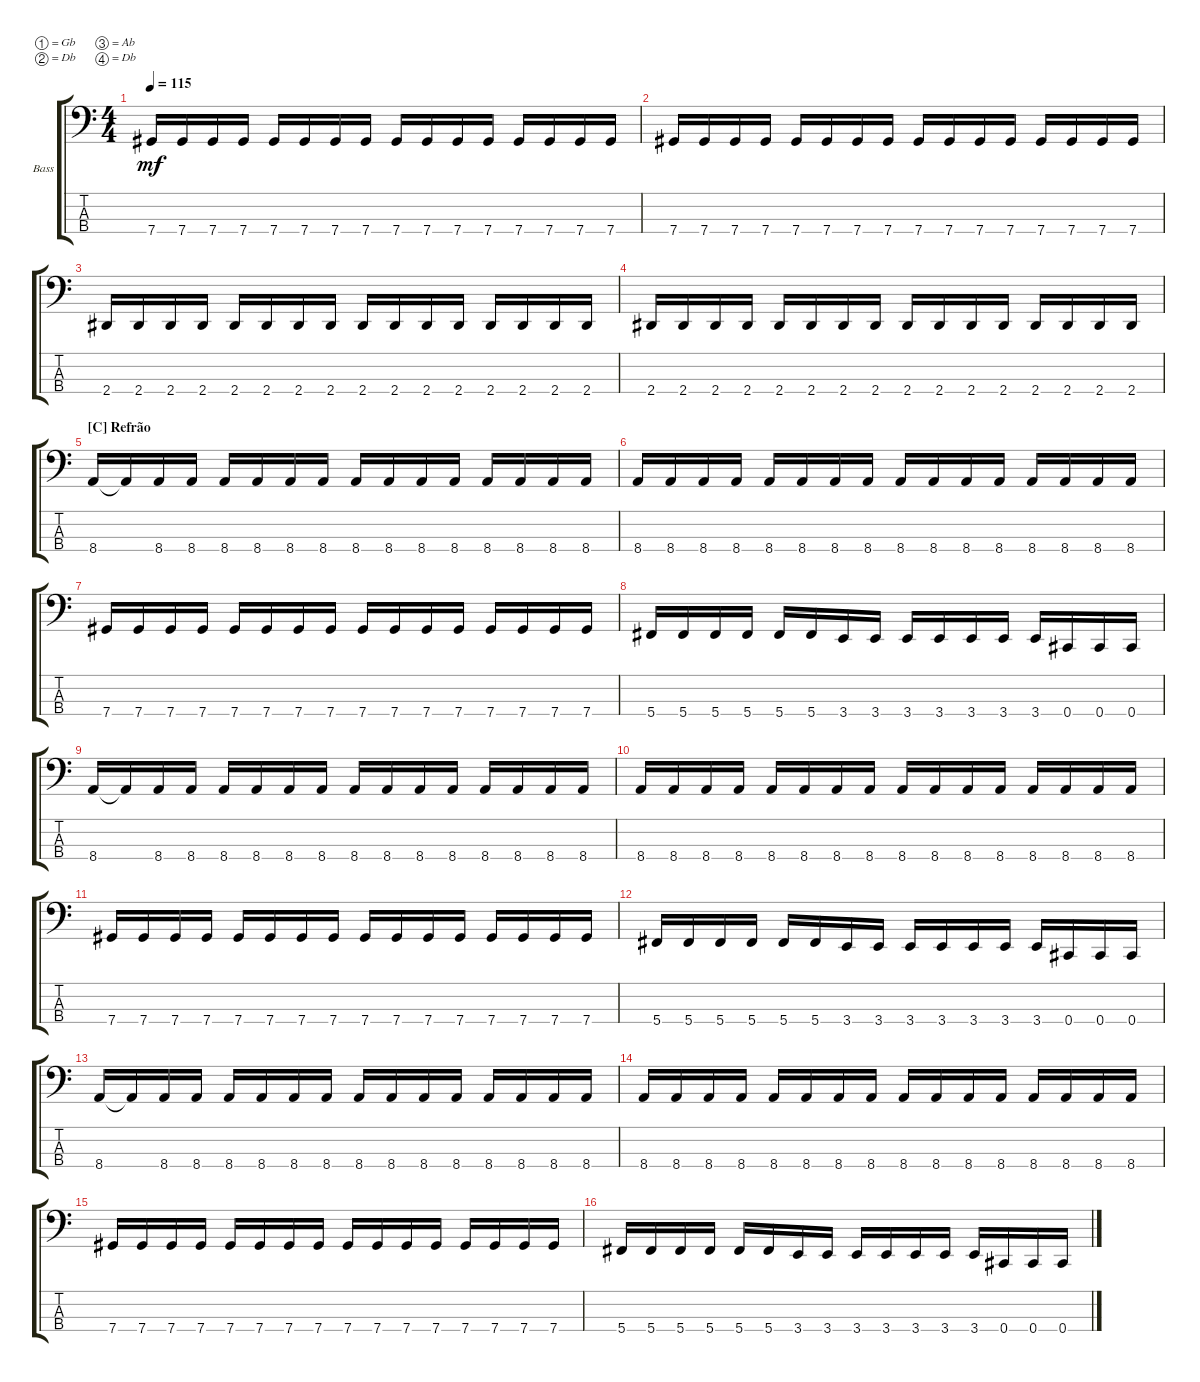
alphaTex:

\defaultSystemsLayout 4
\bracketExtendMode groupsimilarinstruments
\firstSystemTrackNameOrientation horizontal
\otherSystemsTrackNameOrientation horizontal
\track ("Bass" "Bass") {multiBarRest instrument electricbassfinger}
\staff {score tabs}
\tuning (Gb2 Db2 Ab1 Db1)
\ts (4 4)
\tempo 115
\clef f4
\ks c
7.4.16{dy mf} 7.4.16 7.4.16 7.4.16 7.4.16 7.4.16 7.4.16 7.4.16 7.4.16 7.4.16 7.4.16 7.4.16 7.4.16 7.4.16 7.4.16 7.4.16 |
7.4.16 7.4.16 7.4.16 7.4.16 7.4.16 7.4.16 7.4.16 7.4.16 7.4.16 7.4.16 7.4.16 7.4.16 7.4.16 7.4.16 7.4.16 7.4.16 |
2.4.16 2.4.16 2.4.16 2.4.16 2.4.16 2.4.16 2.4.16 2.4.16 2.4.16 2.4.16 2.4.16 2.4.16 2.4.16 2.4.16 2.4.16 2.4.16 |
2.4.16 2.4.16 2.4.16 2.4.16 2.4.16 2.4.16 2.4.16 2.4.16 2.4.16 2.4.16 2.4.16 2.4.16 2.4.16 2.4.16 2.4.16 2.4.16 |
\section ("C" "Refrão")
8.4.16 8.4{t}.16 8.4.16 8.4.16 8.4.16 8.4.16 8.4.16 8.4.16 8.4.16 8.4.16 8.4.16 8.4.16 8.4.16 8.4.16 8.4.16 8.4.16 |
8.4.16 8.4.16 8.4.16 8.4.16 8.4.16 8.4.16 8.4.16 8.4.16 8.4.16 8.4.16 8.4.16 8.4.16 8.4.16 8.4.16 8.4.16 8.4.16 |
7.4.16 7.4.16 7.4.16 7.4.16 7.4.16 7.4.16 7.4.16 7.4.16 7.4.16 7.4.16 7.4.16 7.4.16 7.4.16 7.4.16 7.4.16 7.4.16 |
5.4.16 5.4.16 5.4.16 5.4.16 5.4.16 5.4.16 3.4.16 3.4.16 3.4.16 3.4.16 3.4.16 3.4.16 3.4.16 0.4.16 0.4.16 0.4.16 |
8.4.16 8.4{t}.16 8.4.16 8.4.16 8.4.16 8.4.16 8.4.16 8.4.16 8.4.16 8.4.16 8.4.16 8.4.16 8.4.16 8.4.16 8.4.16 8.4.16 |
8.4.16 8.4.16 8.4.16 8.4.16 8.4.16 8.4.16 8.4.16 8.4.16 8.4.16 8.4.16 8.4.16 8.4.16 8.4.16 8.4.16 8.4.16 8.4.16 |
7.4.16 7.4.16 7.4.16 7.4.16 7.4.16 7.4.16 7.4.16 7.4.16 7.4.16 7.4.16 7.4.16 7.4.16 7.4.16 7.4.16 7.4.16 7.4.16 |
5.4.16 5.4.16 5.4.16 5.4.16 5.4.16 5.4.16 3.4.16 3.4.16 3.4.16 3.4.16 3.4.16 3.4.16 3.4.16 0.4.16 0.4.16 0.4.16 |
8.4.16 8.4{t}.16 8.4.16 8.4.16 8.4.16 8.4.16 8.4.16 8.4.16 8.4.16 8.4.16 8.4.16 8.4.16 8.4.16 8.4.16 8.4.16 8.4.16 |
8.4.16 8.4.16 8.4.16 8.4.16 8.4.16 8.4.16 8.4.16 8.4.16 8.4.16 8.4.16 8.4.16 8.4.16 8.4.16 8.4.16 8.4.16 8.4.16 |
7.4.16 7.4.16 7.4.16 7.4.16 7.4.16 7.4.16 7.4.16 7.4.16 7.4.16 7.4.16 7.4.16 7.4.16 7.4.16 7.4.16 7.4.16 7.4.16 |
5.4.16 5.4.16 5.4.16 5.4.16 5.4.16 5.4.16 3.4.16 3.4.16 3.4.16 3.4.16 3.4.16 3.4.16 3.4.16 0.4.16 0.4.16 0.4.16
